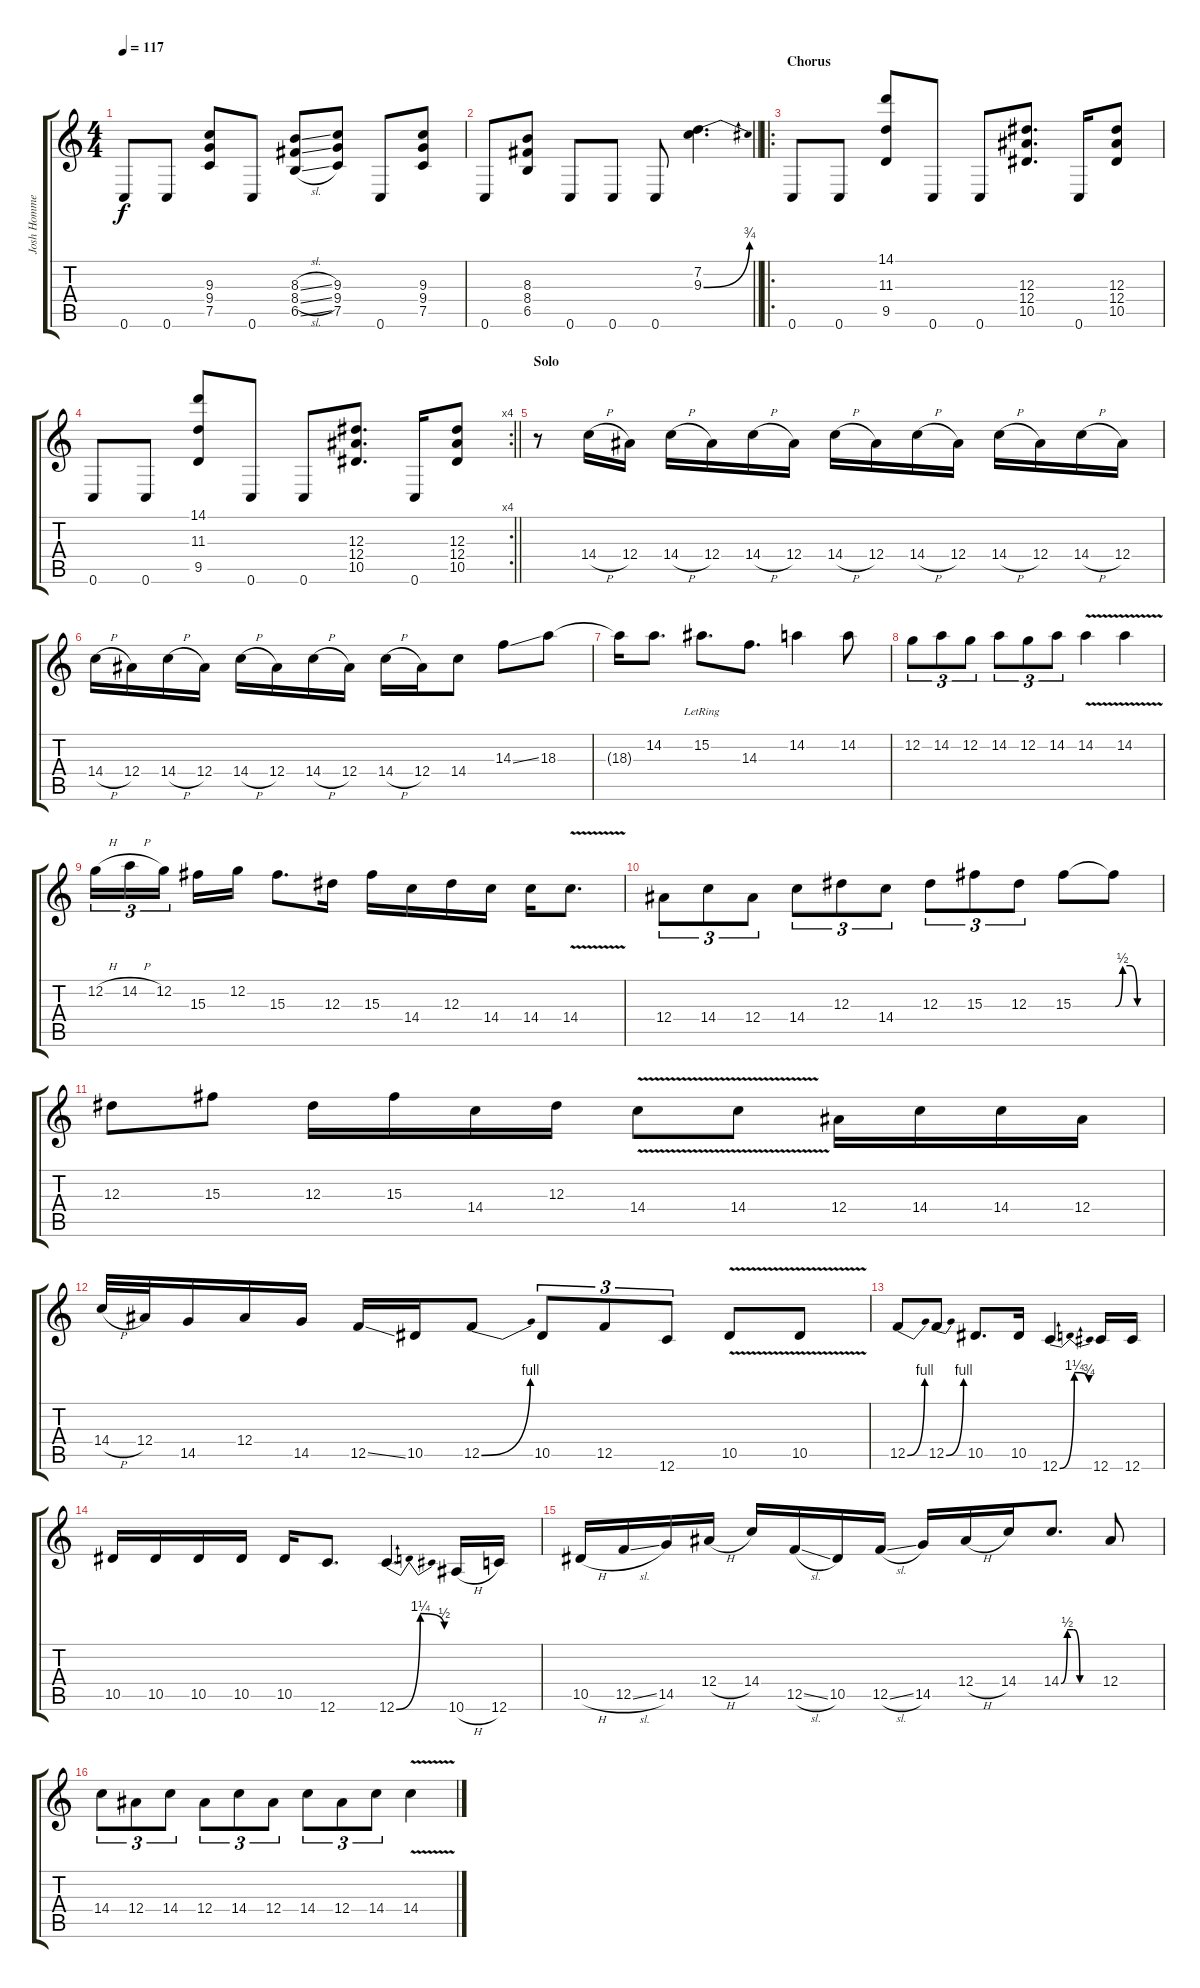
\track ("Josh Homme" "Josh Homme") {instrument distortionguitar}
\staff {score tabs}
\tuning (C4 G3 Eb3 Bb2 F2 C2) {hide}
\ts (4 4)
\tempo 117
\clef g2
\ks c
0.6.8{dy f} 0.6.8 (9.3 9.4 7.5).8 0.6.8 (8.3{sl} 8.4{sl} 6.5{sl}).8 (9.3 9.4 7.5).8 0.6.8 (9.3 9.4 7.5).8 |
\barLineRight lightlight
0.6.8 (8.3 8.4 6.5).8 0.6.8 0.6.8 0.6.8 (7.2 9.3{be (bend 0 0 60 3)}).4{d} |
\ro
\section ("" "Chorus")
0.6.8 0.6.8 (14.1 11.3 9.5).8 0.6.8 0.6.8 (12.3 12.4 10.5).8{d} 0.6.16 (12.3 12.4 10.5).8 |
\rc 4
\barLineRight lightlight
0.6.8 0.6.8 (14.1 11.3 9.5).8 0.6.8 0.6.8 (12.3 12.4 10.5).8{d} 0.6.16 (12.3 12.4 10.5).8 |
\section ("" "Solo")
r.8 14.4{h}.16 12.4.16 14.4{h}.16 12.4.16 14.4{h}.16 12.4.16 14.4{h}.16 12.4.16 14.4{h}.16 12.4.16 14.4{h}.16 12.4.16 14.4{h}.16 12.4.16 |
14.4{h}.16 12.4.16 14.4{h}.16 12.4.16 14.4{h}.16 12.4.16 14.4{h}.16 12.4.16 14.4{h}.16 12.4.16 14.4.8 14.3{ss}.8 18.3.8 |
18.3{t}.16 14.2.8{d} 15.2{lr}.8{d} 14.3.8{d} 14.2.4 14.2.8 |
12.2.8{tu (3 2)} 14.2.8{tu (3 2)} 12.2.8{tu (3 2)} 14.2.8{tu (3 2)} 12.2.8{tu (3 2)} 14.2.8{tu (3 2)} 14.2{v}.4 14.2{v}.4 |
12.2{h}.16{tu (3 2)} 14.2{h}.16{tu (3 2)} 12.2.16{tu (3 2) beam splitsecondary} 15.3.16 12.2.16 15.3.8{d} 12.3.16 15.3.16 14.4.16 12.3.16 14.4.16 14.4.16 14.4{v}.8{d} |
12.4.8{tu (3 2)} 14.4.8{tu (3 2)} 12.4.8{tu (3 2)} 14.4.8{tu (3 2)} 12.3.8{tu (3 2)} 14.4.8{tu (3 2)} 12.3.8{tu (3 2)} 15.3.8{tu (3 2)} 12.3.8{tu (3 2)} 15.3.8 15.3{be (custom 0 0 10 2 20 2 30 0 60 0) t}.8 |
12.3.8 15.3.8 12.3.16 15.3.16 14.4.16 12.3.16 14.4{v}.8 14.4{v}.8 12.4.16 14.4.16 14.4.16 12.4.16 |
14.4{h}.32 12.4.32 14.5.16 12.4.16 14.5.16 12.5{ss}.16 10.5.16 12.5{be (bend 0 0 60 4)}.8 10.5.8{tu (3 2)} 12.5.8{tu (3 2)} 12.6.8{tu (3 2)} 10.5{v}.8 10.5{v}.8 |
12.5{be (bend 0 0 60 4)}.8 12.5{be (bend 0 0 60 4)}.8 10.5.8{d} 10.5.16 12.6{be (bendrelease 0 0 25 5 45 5 60 3)}.4{d} 12.6.16 12.6.16 |
10.5.16 10.5.16 10.5.16 10.5.16 10.5.16 12.6.8{d} 12.6{be (bendrelease 0 0 30 5 45 5 60 2)}.4{d} 10.6{h}.16 12.6.16 |
10.5{h}.16 12.5{sl}.16 14.5.16 12.4{h}.16 14.4.16 12.5{sl}.16 10.5.16 12.5{sl}.16 14.5.16 12.4{h}.16 14.4.16 14.4{be (custom 0 0 10 2 20 2 30 0 60 0)}.8{d} 12.4.8 |
14.4.8{tu (3 2)} 12.4.8{tu (3 2)} 14.4.8{tu (3 2)} 12.4.8{tu (3 2)} 14.4.8{tu (3 2)} 12.4.8{tu (3 2)} 14.4.8{tu (3 2)} 12.4.8{tu (3 2)} 14.4.8{tu (3 2)} 14.4{v}.4
